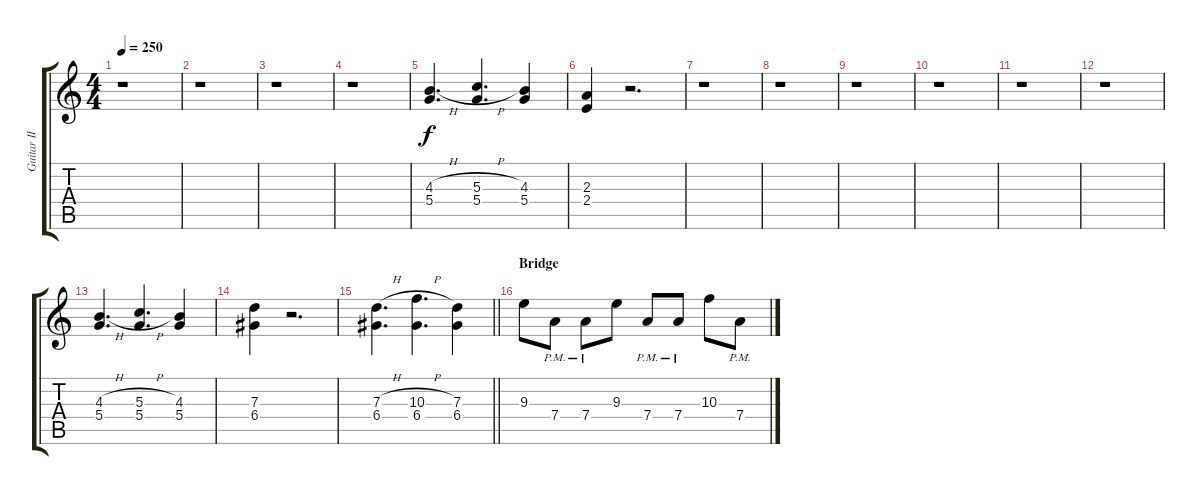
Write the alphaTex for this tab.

\track ("Guitar II" "Guitar II") {instrument overdrivenguitar}
\staff {score tabs}
\tuning (E4 B3 G3 D3 A2 E2) {hide}
\ts (4 4)
\tempo 250
\clef g2
\ks c
r.1{dy f} |
r.1 |
r.1 |
r.1 |
(4.3{h} 5.4).4{d} (5.3{h} 5.4).4{d} (4.3 5.4).4 |
(2.3 2.4).4 r.2{d} |
r.1 |
r.1 |
r.1 |
r.1 |
r.1 |
r.1 |
(4.3{h} 5.4).4{d} (5.3{h} 5.4).4{d} (4.3 5.4).4 |
(7.3 6.4).4 r.2{d} |
\barLineRight lightlight
(7.3{h} 6.4).4{d} (10.3{h} 6.4).4{d} (7.3 6.4).4 |
\section ("" "Bridge")
9.3.8 7.4{pm}.8 7.4{pm}.8 9.3.8 7.4{pm}.8 7.4{pm}.8 10.3.8 7.4{pm}.8
